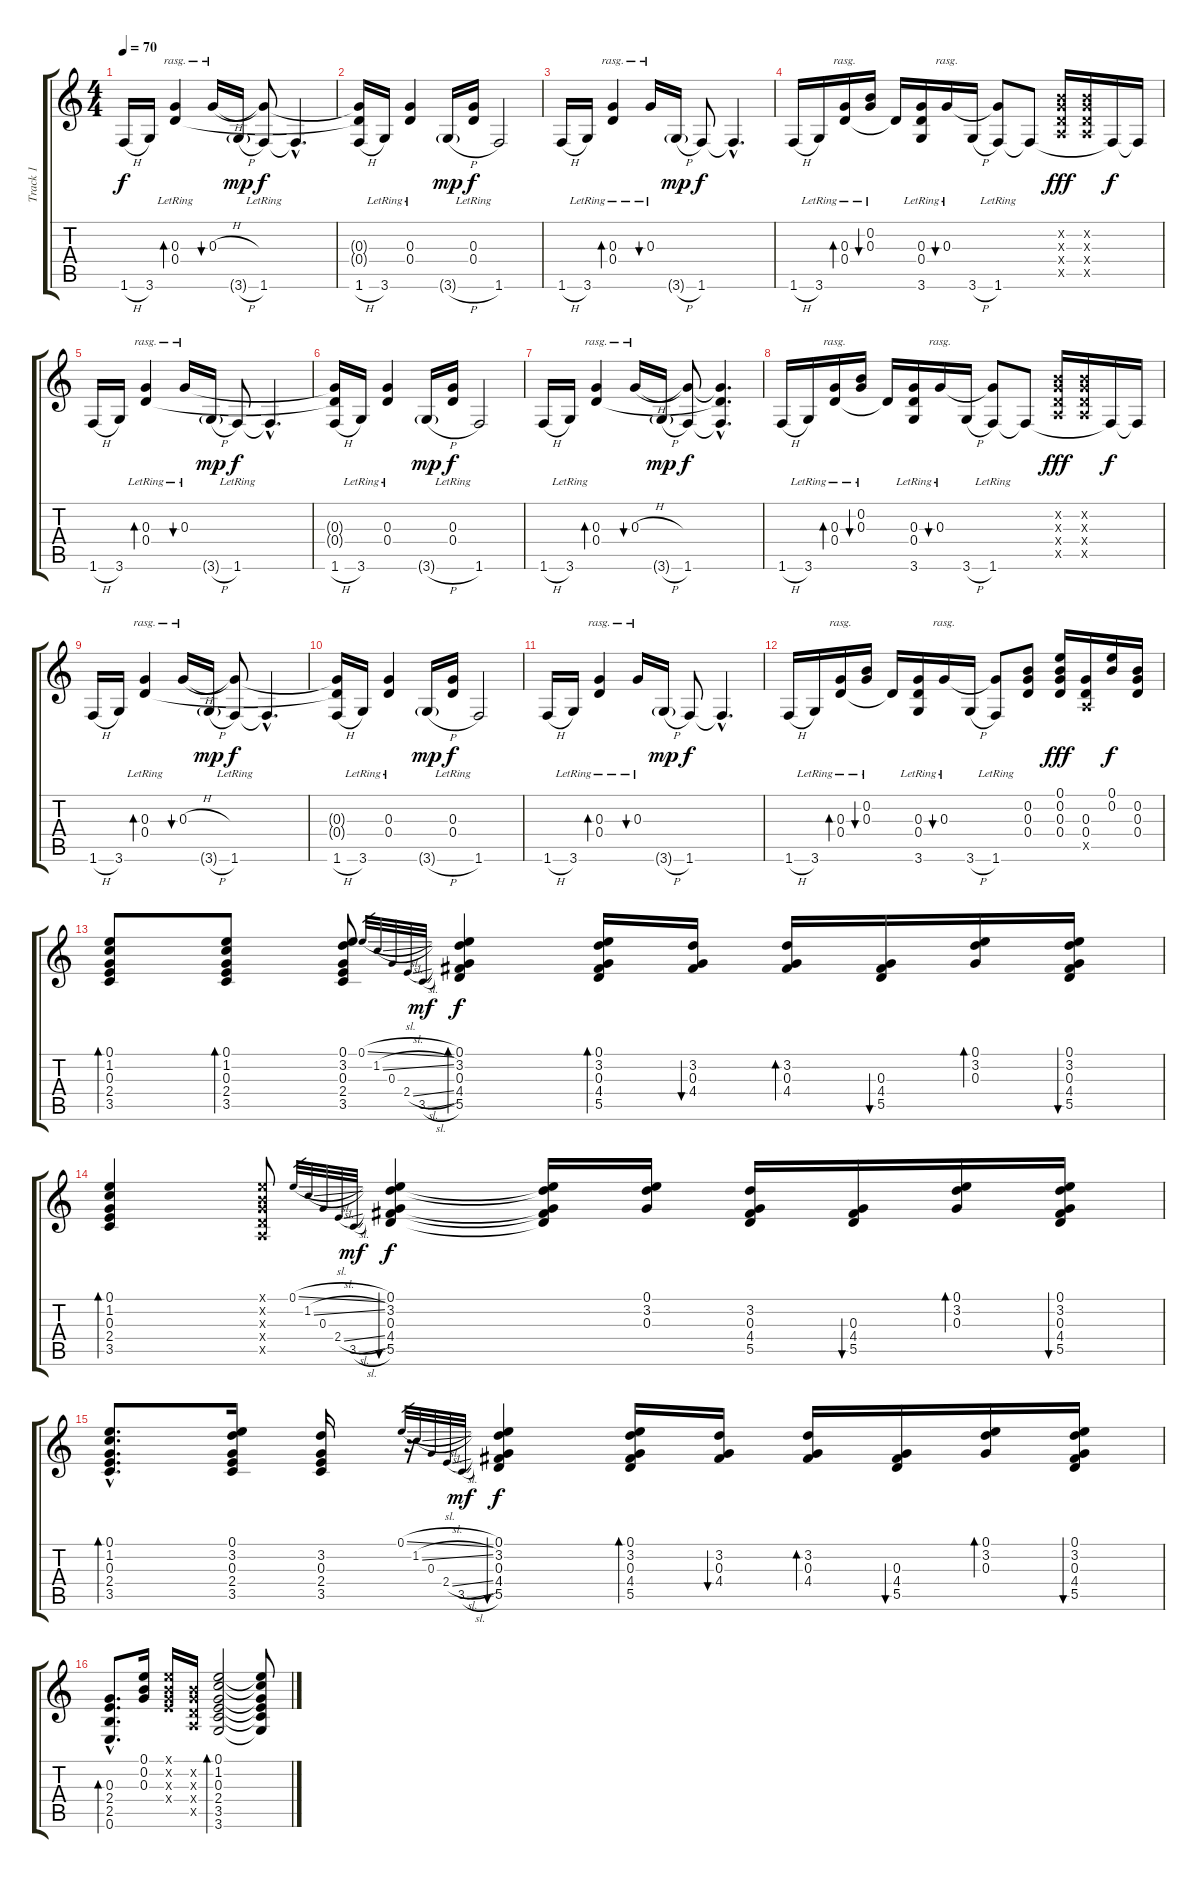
\track ("Track 1" "Track 1") {instrument electricguitarjazz}
\staff {score tabs}
\tuning (E4 B3 G3 D3 A2 E2) {hide}
\ts (4 4)
\tempo 70
\clef g2
\ks c
1.6{h}.16{dy f instrument electricguitarjazz} 3.6.16 (0.3{lr} 0.4{lr}).4{bd 60 rasg ii} 0.3{h}.16{bu 480 rasg ii} 3.6{h g}.16{dy mp} (0.3{t} 1.6{lr}).8{dy f} 1.6{hac t}.4{d} |
(0.3{t} 0.4{t} 1.6{h}).16 3.6{lr}.16 (0.3{lr} 0.4{lr}).4 3.6{h g}.16{dy mp} (0.3{lr} 0.4{lr}).16{dy f} 1.6.2 |
1.6{h}.16 3.6{lr}.16 (0.3{lr} 0.4{lr}).4{bd 60 rasg ii} 0.3{lr}.16{bu 480 rasg ii} 3.6{h g}.16{dy mp} 1.6.8{dy f} 1.6{hac t}.4{d} |
1.6{h}.16 3.6{lr}.16 (0.3{lr} 0.4{lr}).16{bd 60 rasg ii} (0.2{lr} 0.3{lr}).16{bu 60} 0.4{t}.16 (0.3 0.4 3.6{lr}).16 0.3{lr}.16{bu 480 rasg ii} 3.6{h}.16 (0.3{t} 1.6{lr}).8 1.6{t}.8 (0.2{x} 0.3{x} 0.4{x} 0.5{x}).16{dy fff} (0.2{x} 0.3{x} 0.4{x} 0.5{x}).16 1.6{t}.16{dy f} 1.6{t}.16 |
1.6{h}.16 3.6.16 (0.3{lr} 0.4{lr}).4{bd 60 rasg ii} 0.3{lr}.16{bu 480 rasg ii} 3.6{h g}.16{dy mp} 1.6{lr}.8{dy f} 1.6{hac t}.4{d} |
(0.3{t} 0.4{t} 1.6{h}).16 3.6{lr}.16 (0.3{lr} 0.4{lr}).4 3.6{h g}.16{dy mp} (0.3{lr} 0.4{lr}).16{dy f} 1.6.2 |
1.6{h}.16 3.6{lr}.16 (0.3 0.4).4{bd 60 rasg ii} 0.3{h}.16{bu 480 rasg ii} 3.6{h g}.16{dy mp} (0.3{t} 1.6).8{dy f} (0.3{hac t} 0.4{hac t} 1.6{hac t}).4{d} |
1.6{h}.16 3.6{lr}.16 (0.3{lr} 0.4{lr}).16{bd 60 rasg ii} (0.2{lr} 0.3{lr}).16{bu 60} 0.4{t}.16 (0.3 0.4 3.6{lr}).16 0.3{lr}.16{bu 480 rasg ii} 3.6{h}.16 (0.3{t} 1.6{lr}).8 1.6{t}.8 (0.2{x} 0.3{x} 0.4{x} 0.5{x}).16{dy fff} (0.2{x} 0.3{x} 0.4{x} 0.5{x}).16 1.6{t}.16{dy f} 1.6{t}.16 |
1.6{h}.16 3.6.16 (0.3{lr} 0.4{lr}).4{bd 60 rasg ii} 0.3{h}.16{bu 480 rasg ii} 3.6{h g}.16{dy mp} (0.3{t} 1.6{lr}).8{dy f} 1.6{hac t}.4{d} |
(0.3{t} 0.4{t} 1.6{h}).16 3.6{lr}.16 (0.3{lr} 0.4{lr}).4 3.6{h g}.16{dy mp} (0.3{lr} 0.4{lr}).16{dy f} 1.6.2 |
1.6{h}.16 3.6{lr}.16 (0.3{lr} 0.4{lr}).4{bd 60 rasg ii} 0.3{lr}.16{bu 480 rasg ii} 3.6{h g}.16{dy mp} 1.6.8{dy f} 1.6{hac t}.4{d} |
1.6{h}.16 3.6{lr}.16 (0.3{lr} 0.4{lr}).16{bd 60 rasg ii} (0.2{lr} 0.3{lr}).16{bu 60} 0.4{t}.16 (0.3 0.4 3.6{lr}).16 0.3{lr}.16{bu 480 rasg ii} 3.6{h}.16 (0.3{t} 1.6{lr}).8 (0.2 0.3 0.4).8 (0.1 0.2 0.3 0.4).16{dy fff} (0.3 0.4 0.5{x}).16 (0.1 0.2).16{dy f} (0.2 0.3 0.4).16 |
(0.1 1.2 0.3 2.4 3.5).8{bd 30} (0.1 1.2 0.3 2.4 3.5).8{bd 30} (0.1 3.2 0.3 2.4 3.5).8 0.1{sl}.32{gr} 1.2{sl}.32{gr} 0.3.32{gr} 2.4{sl}.32{gr} 3.5{sl}.32{gr dy mf} (0.1 3.2 0.3 4.4 5.5).4{bd 30 dy f} (0.1 3.2 0.3 4.4 5.5).16{bd 30} (3.2 0.3 4.4).16{bu 30} (3.2 0.3 4.4).16{bd 30} (0.3 4.4 5.5).16{bu 30} (0.1 3.2 0.3).16{bd 30} (0.1 3.2 0.3 4.4 5.5).16{bu 30} |
(0.1 1.2 0.3 2.4 3.5).4{bd 60} (0.1{x} 0.2{x} 0.3{x} 0.4{x} 0.5{x}).8 0.1{sl}.32{gr} 1.2{sl}.32{gr} 0.3.32{gr} 2.4{sl}.32{gr} 3.5{sl}.32{gr dy mf} (0.1 3.2 0.3 4.4 5.5).4{bu 30 dy f} (0.1{t} 3.2{t} 0.3{t} 4.4{t} 5.5{t}).16 (0.1 3.2 0.3).16 (3.2 0.3 4.4 5.5).16 (0.3 4.4 5.5).16{bu 30} (0.1 3.2 0.3).16{bd 30} (0.1 3.2 0.3 4.4 5.5).16{bu 30} |
(0.1{hac} 1.2{hac} 0.3{hac} 2.4{hac} 3.5{hac}).8{d bd 60} (0.1 3.2 0.3 2.4 3.5).16 (3.2 0.3 2.4 3.5).16 r.16 0.1{sl}.32{gr} 1.2{sl}.32{gr} 0.3.32{gr} 2.4{sl}.32{gr} 3.5{sl}.32{gr dy mf} (0.1 3.2 0.3 4.4 5.5).4{bu 30 dy f} (0.1 3.2 0.3 4.4 5.5).16{bd 30} (3.2 0.3 4.4).16{bu 30} (3.2 0.3 4.4).16{bd 30} (0.3 4.4 5.5).16{bu 30} (0.1 3.2 0.3).16{bd 30} (0.1 3.2 0.3 4.4 5.5).16{bu 30} |
(0.3{hac} 2.4{hac} 2.5{hac} 0.6{hac}).8{d bd 60} (0.1 0.2 0.3).16 (0.1{x} 0.2{x} 0.3{x} 2.4{x}).16 (0.2{x} 0.3{x} 0.4{x} 0.5{x}).16 (0.1 1.2 0.3 2.4 3.5 3.6).2{bd 30} (0.1{t} 1.2{t} 0.3{t} 2.4{t} 3.5{t} 3.6{t}).8
